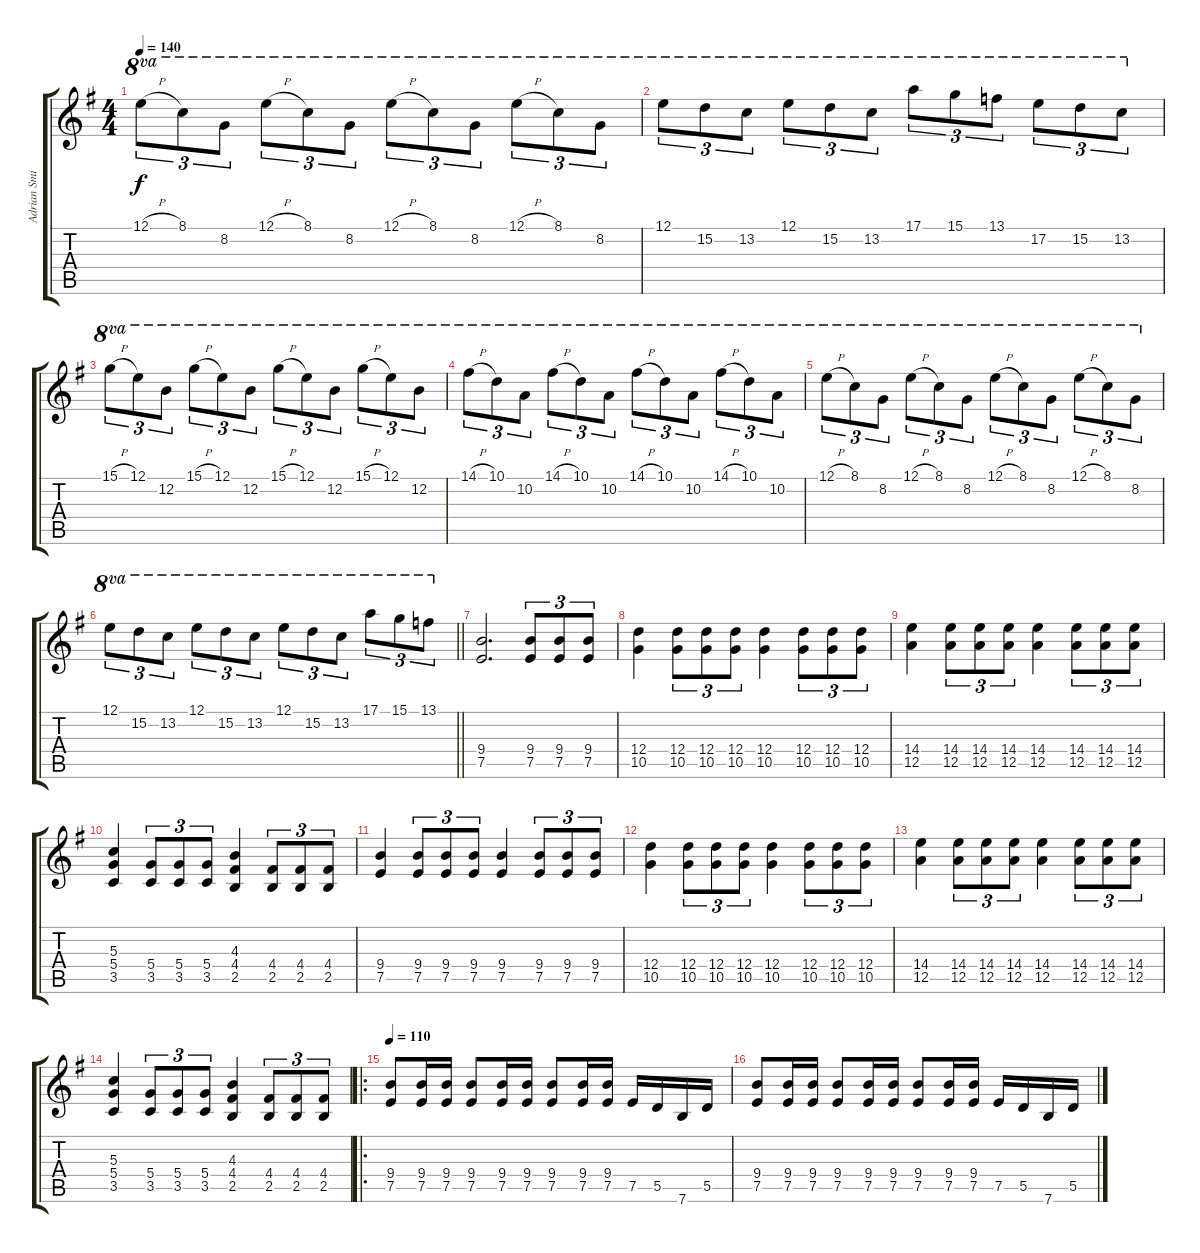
\track ("Adrian Smith" "Adrian Smi") {mute instrument overdrivenguitar}
\staff {score tabs}
\tuning (E4 B3 G3 D3 A2 E2) {hide}
\ts (4 4)
\tempo 140
\clef g2
\ks g
12.1{h}.8{tu (3 2) ot 8va dy f} 8.1.8{tu (3 2) ot 8va} 8.2.8{tu (3 2) ot 8va} 12.1{h}.8{tu (3 2) ot 8va} 8.1.8{tu (3 2) ot 8va} 8.2.8{tu (3 2) ot 8va} 12.1{h}.8{tu (3 2) ot 8va} 8.1.8{tu (3 2) ot 8va} 8.2.8{tu (3 2) ot 8va} 12.1{h}.8{tu (3 2) ot 8va} 8.1.8{tu (3 2) ot 8va} 8.2.8{tu (3 2) ot 8va} |
12.1.8{tu (3 2) ot 8va} 15.2.8{tu (3 2) ot 8va} 13.2.8{tu (3 2) ot 8va} 12.1.8{tu (3 2) ot 8va} 15.2.8{tu (3 2) ot 8va} 13.2.8{tu (3 2) ot 8va} 17.1.8{tu (3 2) ot 8va} 15.1.8{tu (3 2) ot 8va} 13.1.8{tu (3 2) ot 8va} 17.2.8{tu (3 2) ot 8va} 15.2.8{tu (3 2) ot 8va} 13.2.8{tu (3 2) ot 8va} |
15.1{h}.8{tu (3 2) ot 8va} 12.1.8{tu (3 2) ot 8va} 12.2.8{tu (3 2) ot 8va} 15.1{h}.8{tu (3 2) ot 8va} 12.1.8{tu (3 2) ot 8va} 12.2.8{tu (3 2) ot 8va} 15.1{h}.8{tu (3 2) ot 8va} 12.1.8{tu (3 2) ot 8va} 12.2.8{tu (3 2) ot 8va} 15.1{h}.8{tu (3 2) ot 8va} 12.1.8{tu (3 2) ot 8va} 12.2.8{tu (3 2) ot 8va} |
14.1{h}.8{tu (3 2) ot 8va} 10.1.8{tu (3 2) ot 8va} 10.2.8{tu (3 2) ot 8va} 14.1{h}.8{tu (3 2) ot 8va} 10.1.8{tu (3 2) ot 8va} 10.2.8{tu (3 2) ot 8va} 14.1{h}.8{tu (3 2) ot 8va} 10.1.8{tu (3 2) ot 8va} 10.2.8{tu (3 2) ot 8va} 14.1{h}.8{tu (3 2) ot 8va} 10.1.8{tu (3 2) ot 8va} 10.2.8{tu (3 2) ot 8va} |
12.1{h}.8{tu (3 2) ot 8va} 8.1.8{tu (3 2) ot 8va} 8.2.8{tu (3 2) ot 8va} 12.1{h}.8{tu (3 2) ot 8va} 8.1.8{tu (3 2) ot 8va} 8.2.8{tu (3 2) ot 8va} 12.1{h}.8{tu (3 2) ot 8va} 8.1.8{tu (3 2) ot 8va} 8.2.8{tu (3 2) ot 8va} 12.1{h}.8{tu (3 2) ot 8va} 8.1.8{tu (3 2) ot 8va} 8.2.8{tu (3 2) ot 8va} |
\barLineRight lightlight
12.1.8{tu (3 2) ot 8va} 15.2.8{tu (3 2) ot 8va} 13.2.8{tu (3 2) ot 8va} 12.1.8{tu (3 2) ot 8va} 15.2.8{tu (3 2) ot 8va} 13.2.8{tu (3 2) ot 8va} 12.1.8{tu (3 2) ot 8va} 15.2.8{tu (3 2) ot 8va} 13.2.8{tu (3 2) ot 8va} 17.1.8{tu (3 2) ot 8va} 15.1.8{tu (3 2) ot 8va} 13.1.8{tu (3 2) ot 8va} |
(9.4 7.5).2{d} (9.4 7.5).8{tu (3 2)} (9.4 7.5).8{tu (3 2)} (9.4 7.5).8{tu (3 2)} |
(12.4 10.5).4 (12.4 10.5).8{tu (3 2)} (12.4 10.5).8{tu (3 2)} (12.4 10.5).8{tu (3 2)} (12.4 10.5).4 (12.4 10.5).8{tu (3 2)} (12.4 10.5).8{tu (3 2)} (12.4 10.5).8{tu (3 2)} |
(14.4 12.5).4 (14.4 12.5).8{tu (3 2)} (14.4 12.5).8{tu (3 2)} (14.4 12.5).8{tu (3 2)} (14.4 12.5).4 (14.4 12.5).8{tu (3 2)} (14.4 12.5).8{tu (3 2)} (14.4 12.5).8{tu (3 2)} |
(5.3 5.4 3.5).4 (5.4 3.5).8{tu (3 2)} (5.4 3.5).8{tu (3 2)} (5.4 3.5).8{tu (3 2)} (4.3 4.4 2.5).4 (4.4 2.5).8{tu (3 2)} (4.4 2.5).8{tu (3 2)} (4.4 2.5).8{tu (3 2)} |
(9.4 7.5).4 (9.4 7.5).8{tu (3 2)} (9.4 7.5).8{tu (3 2)} (9.4 7.5).8{tu (3 2)} (9.4 7.5).4 (9.4 7.5).8{tu (3 2)} (9.4 7.5).8{tu (3 2)} (9.4 7.5).8{tu (3 2)} |
(12.4 10.5).4 (12.4 10.5).8{tu (3 2)} (12.4 10.5).8{tu (3 2)} (12.4 10.5).8{tu (3 2)} (12.4 10.5).4 (12.4 10.5).8{tu (3 2)} (12.4 10.5).8{tu (3 2)} (12.4 10.5).8{tu (3 2)} |
(14.4 12.5).4 (14.4 12.5).8{tu (3 2)} (14.4 12.5).8{tu (3 2)} (14.4 12.5).8{tu (3 2)} (14.4 12.5).4 (14.4 12.5).8{tu (3 2)} (14.4 12.5).8{tu (3 2)} (14.4 12.5).8{tu (3 2)} |
(5.3 5.4 3.5).4 (5.4 3.5).8{tu (3 2)} (5.4 3.5).8{tu (3 2)} (5.4 3.5).8{tu (3 2)} (4.3 4.4 2.5).4 (4.4 2.5).8{tu (3 2)} (4.4 2.5).8{tu (3 2)} (4.4 2.5).8{tu (3 2)} |
\ro
\tempo 120
\tempo 110
(9.4 7.5).8 (9.4 7.5).16 (9.4 7.5).16 (9.4 7.5).8 (9.4 7.5).16 (9.4 7.5).16 (9.4 7.5).8 (9.4 7.5).16 (9.4 7.5).16 7.5.16 5.5.16 7.6.16 5.5.16 |
(9.4 7.5).8 (9.4 7.5).16 (9.4 7.5).16 (9.4 7.5).8 (9.4 7.5).16 (9.4 7.5).16 (9.4 7.5).8 (9.4 7.5).16 (9.4 7.5).16 7.5.16 5.5.16 7.6.16 5.5.16
